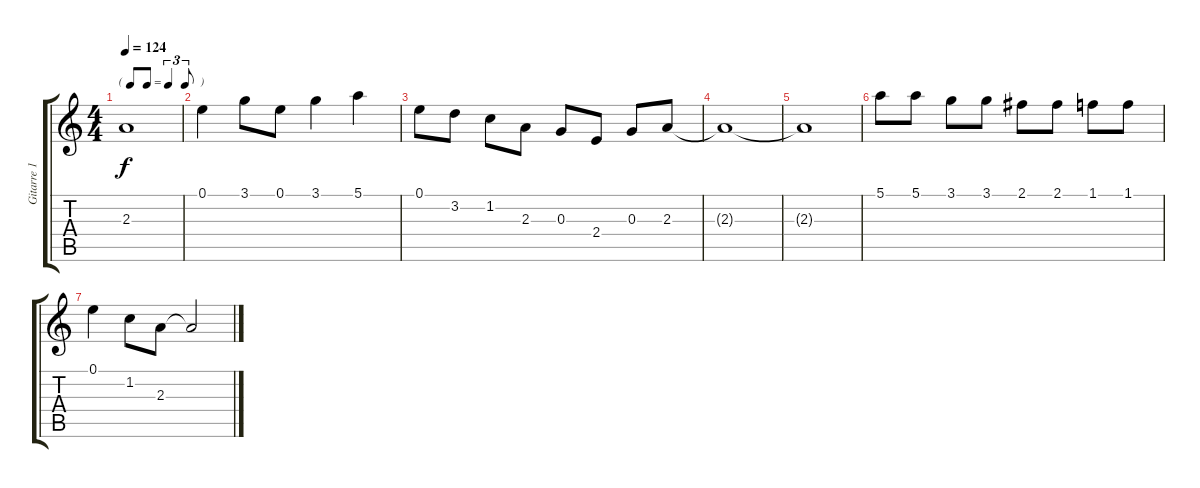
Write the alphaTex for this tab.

\track ("Gitarre 1" "Gitarre 1") {instrument electricguitarjazz}
\staff {score tabs}
\tuning (E4 B3 G3 D3 A2 E2) {hide}
\ts (4 4)
\tf triplet8th
\tempo 124
\clef g2
\ks c
2.3{t}.1{dy f} |
0.1.4 3.1.8 0.1.8 3.1.4 5.1.4 |
0.1.8 3.2.8 1.2.8 2.3.8 0.3.8 2.4.8 0.3.8 2.3.8 |
2.3{t}.1 |
2.3{t}.1 |
5.1.8 5.1.8 3.1.8 3.1.8 2.1.8 2.1.8 1.1.8 1.1.8 |
0.1.4 1.2.8 2.3.8 2.3{t}.2
